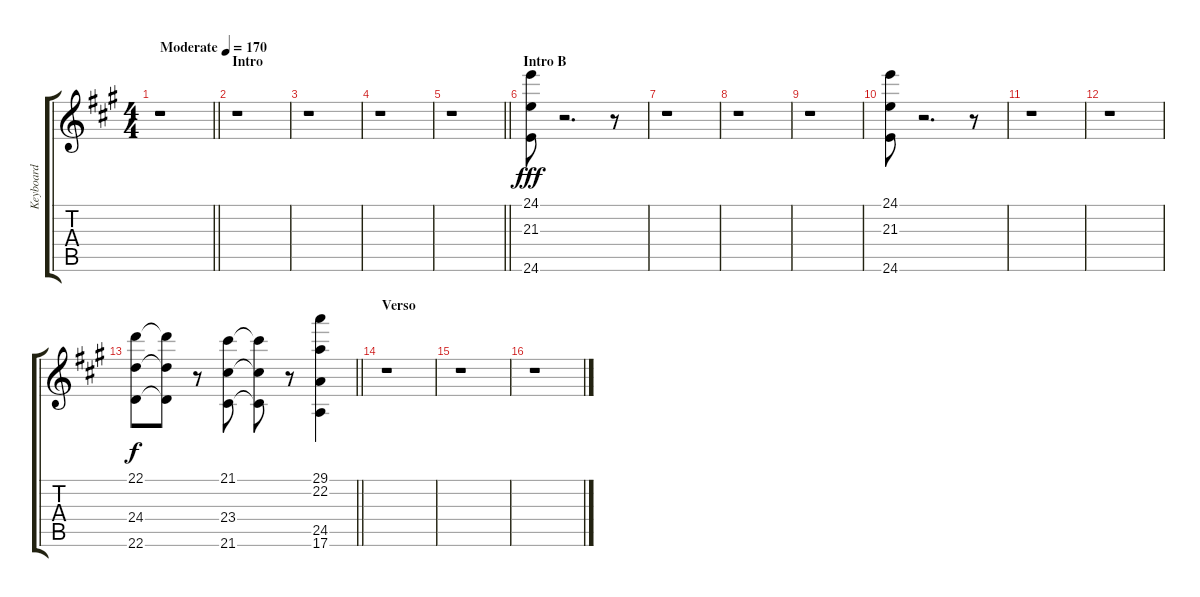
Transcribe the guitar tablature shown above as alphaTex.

\track ("Keyboard" "Keyboard") {instrument stringensemble1}
\staff {score tabs}
\tuning (E4 B3 G3 D3 A2 E2) {hide}
\ts (4 4)
\tempo (170 "Moderate")
\clef g2
\barLineRight lightlight
\ks a
r.1{dy fff instrument stringensemble1} |
\section ("" "Intro")
r.1 |
r.1 |
r.1 |
\barLineRight lightlight
r.1 |
\section ("" "Intro B")
(24.1 21.3 24.6).8 r.2{d} r.8 |
r.1 |
r.1 |
r.1 |
(24.1 21.3 24.6).8 r.2{d} r.8 |
r.1 |
r.1 |
\barLineRight lightlight
(22.1 24.4 22.6).8{dy f} (22.1{t} 24.4{t} 22.6{t}).8 r.8 (21.1 23.4 21.6).8 (21.1{t} 23.4{t} 21.6{t}).8 r.8 (29.1 22.2 24.5 17.6).4 |
\section ("" "Verso ")
r.1 |
r.1 |
r.1
